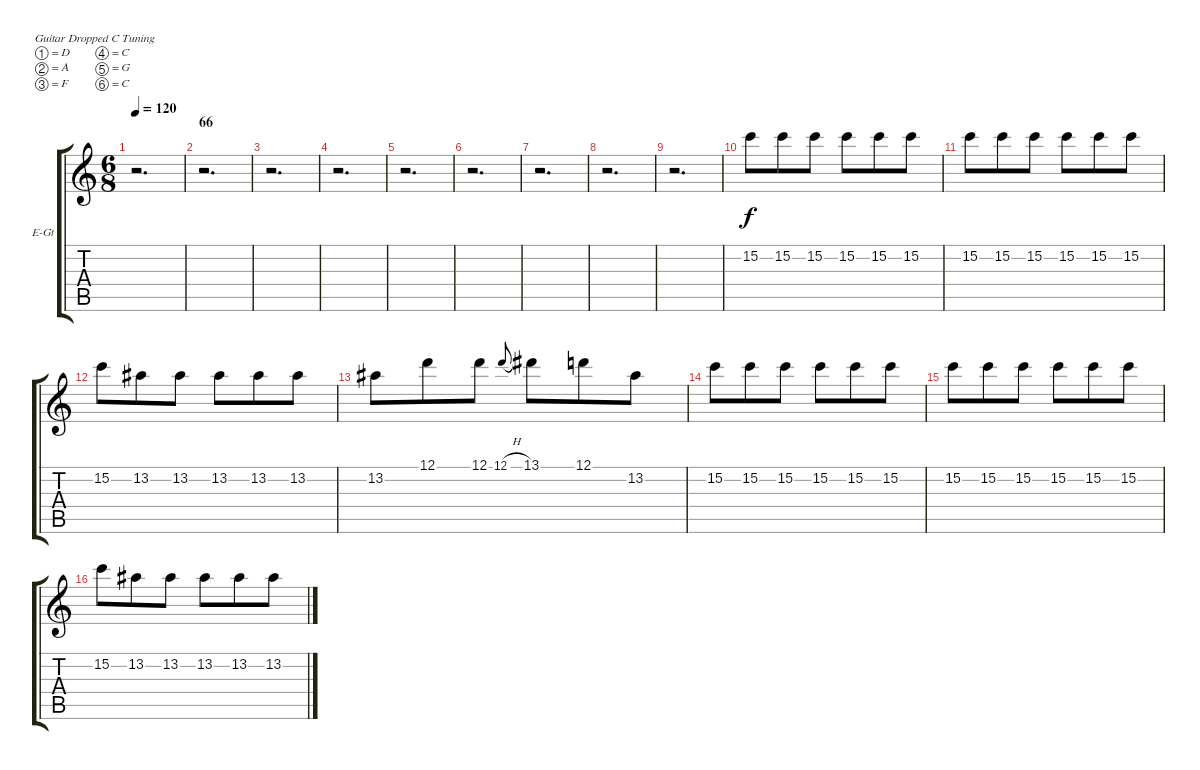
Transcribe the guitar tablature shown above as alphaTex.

\bracketExtendMode groupsimilarinstruments
\firstSystemTrackNameOrientation horizontal
\otherSystemsTrackNameOrientation horizontal
\track ("Lead Overdub" "E-Gt") {instrument distortionguitar}
\staff {score tabs}
\tuning (D4 A3 F3 C3 G2 C2)
\ts (6 8)
\tempo 120
\clef g2
\ks c
r.2{d dy f} |
\section ("" "66")
r.2{d} |
r.2{d} |
r.2{d} |
r.2{d} |
r.2{d} |
r.2{d} |
r.2{d} |
r.2{d} |
15.2.8 15.2.8 15.2.8 15.2.8 15.2.8 15.2.8 |
15.2.8 15.2.8 15.2.8 15.2.8 15.2.8 15.2.8 |
15.2.8 13.2.8 13.2.8 13.2.8 13.2.8 13.2.8 |
13.2.8 12.1.8 12.1.8 12.1{h}.8{gr onbeat} 13.1.8 12.1.8 13.2.8 |
15.2.8 15.2.8 15.2.8 15.2.8 15.2.8 15.2.8 |
15.2.8 15.2.8 15.2.8 15.2.8 15.2.8 15.2.8 |
15.2.8 13.2.8 13.2.8 13.2.8 13.2.8 13.2.8
